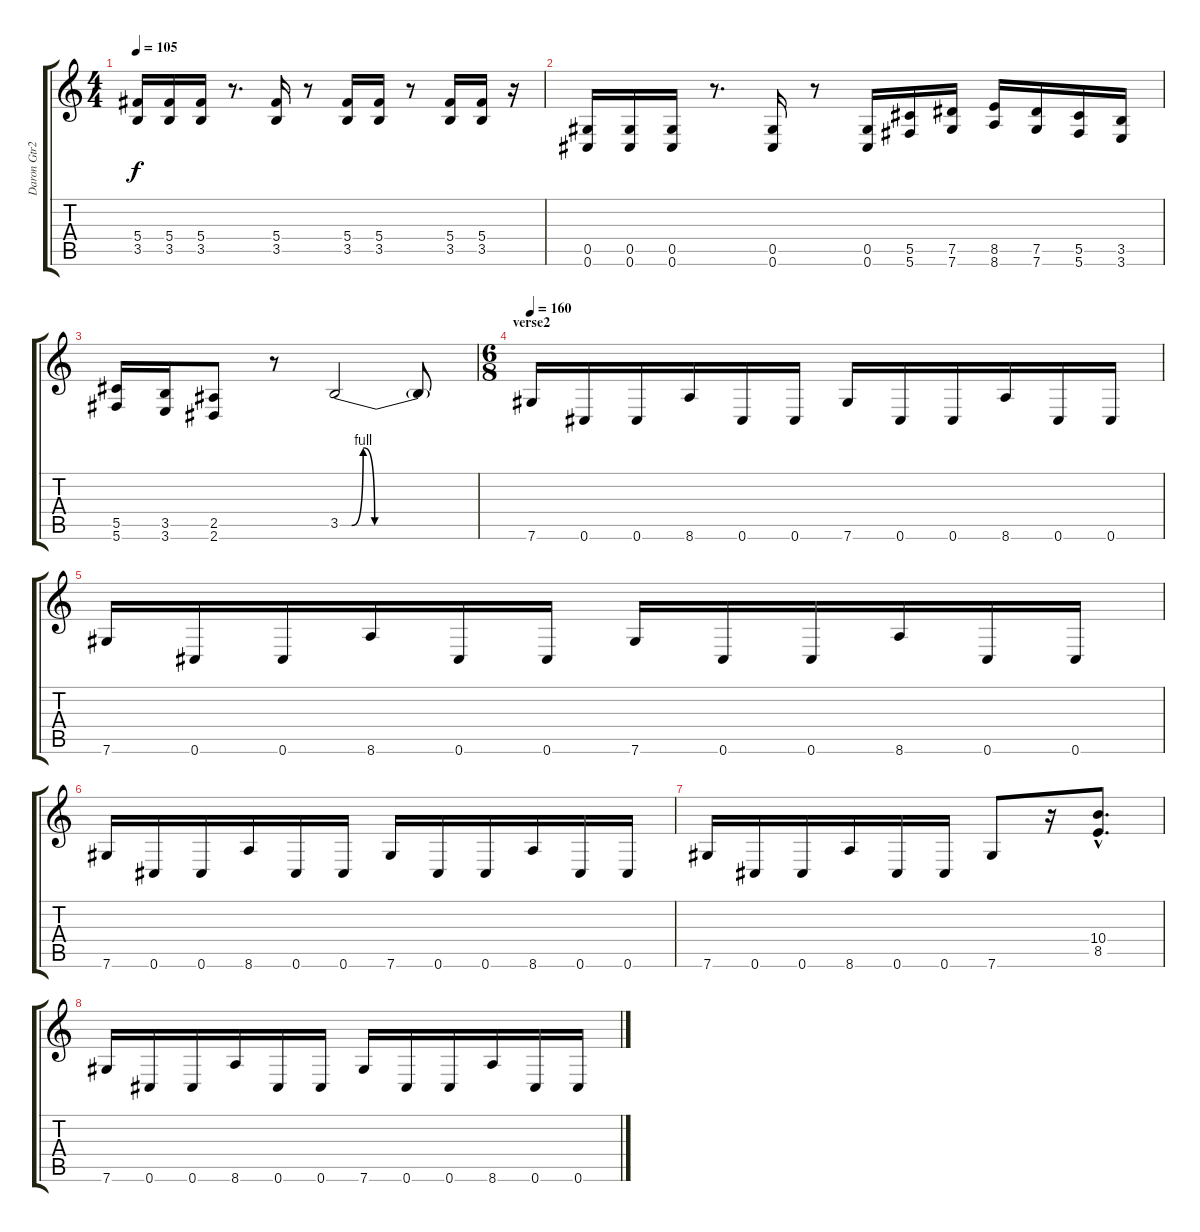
\track ("Daron Gtr2" "Daron Gtr2") {instrument overdrivenguitar}
\staff {score tabs}
\tuning (Eb4 Bb3 Gb3 Db3 Ab2 Db2) {hide}
\ts (4 4)
\tempo 105
\clef g2
\ks c
(5.4 3.5).16{dy f} (5.4 3.5).16 (5.4 3.5).16 r.8{d} (5.4 3.5).16 r.8 (5.4 3.5).16 (5.4 3.5).16 r.8 (5.4 3.5).16 (5.4 3.5).16 r.16 |
(0.5 0.6).16 (0.5 0.6).16 (0.5 0.6).16 r.8{d} (0.5 0.6).16 r.8 (0.5 0.6).16 (5.5 5.6).16 (7.5 7.6).16 (8.5 8.6).16 (7.5 7.6).16 (5.5 5.6).16 (3.5 3.6).16 |
(5.5 5.6).16 (3.5 3.6).16 (2.5 2.6).8 r.8 3.5{be (custom 0 0 5 0 10 4 15 0 60 0)}.2 3.5{t}.8 |
\ts (6 8)
\section ("" "verse2")
\tempo 160
7.6.16 0.6.16 0.6.16 8.6.16 0.6.16 0.6.16 7.6.16 0.6.16 0.6.16 8.6.16 0.6.16 0.6.16 |
7.6.16 0.6.16 0.6.16 8.6.16 0.6.16 0.6.16 7.6.16 0.6.16 0.6.16 8.6.16 0.6.16 0.6.16 |
7.6.16 0.6.16 0.6.16 8.6.16 0.6.16 0.6.16 7.6.16 0.6.16 0.6.16 8.6.16 0.6.16 0.6.16 |
7.6.16 0.6.16 0.6.16 8.6.16 0.6.16 0.6.16 7.6.8 r.16 (10.4{hac} 8.5{hac}).8{d} |
7.6.16 0.6.16 0.6.16 8.6.16 0.6.16 0.6.16 7.6.16 0.6.16 0.6.16 8.6.16 0.6.16 0.6.16
